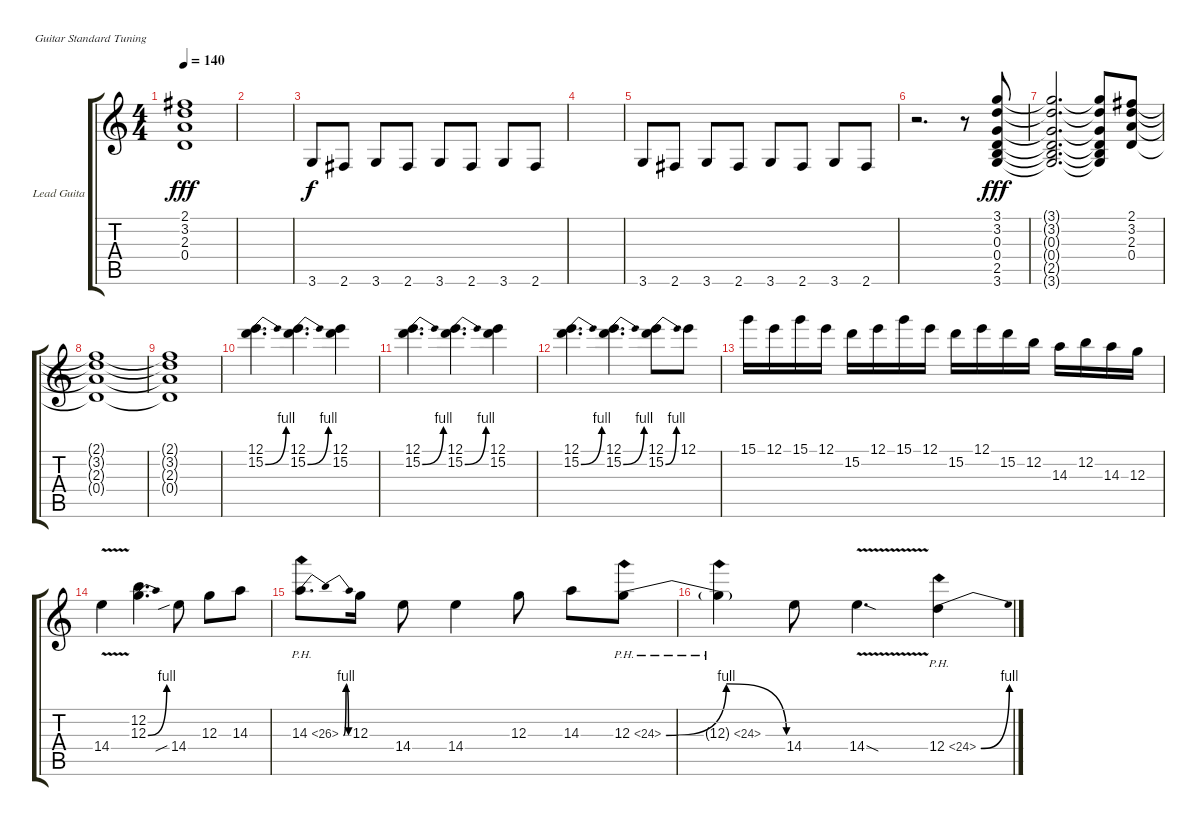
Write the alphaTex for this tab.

\bracketExtendMode groupsimilarinstruments
\firstSystemTrackNameOrientation horizontal
\otherSystemsTrackNameOrientation horizontal
\track ("Lead Guitar" "Lead Guita") {instrument distortionguitar}
\staff {score tabs}
\tuning (E4 B3 G3 D3 A2 E2)
\ts (4 4)
\tempo 140
\clef g2
\ks c
(0.4{t} 2.3{t} 3.2{t} 2.1{t}).1{dy fff} |
|
3.6.8{dy f} 2.6.8 3.6.8 2.6.8 3.6.8 2.6.8 3.6.8 2.6.8 |
|
3.6.8 2.6.8 3.6.8 2.6.8 3.6.8 2.6.8 3.6.8 2.6.8 |
r.2{d} r.8 (3.6 2.5 0.4 0.3 3.2 3.1).8{dy fff} |
(3.6{t} 2.5{t} 0.4{t} 3.1{t} 3.2{t} 0.3{t}).2{d} (2.5{t} 0.4{t} 3.6{t} 0.3{t} 3.2{t} 3.1{t}).8 (0.4 2.3 3.2 2.1).8 |
(0.4{t} 2.3{t} 2.1{t} 3.2{t}).1 |
(0.4{t} 2.3{t} 3.2{t} 2.1{t}).1 |
(15.2{be (bend 0 0 15 4)} 12.1).4{d} (15.2{be (bend 0 0 15 4)} 12.1).4{d} (15.2 12.1).4 |
(15.2{be (bend 0 0 15 4)} 12.1).4{d} (15.2{be (bend 0 0 15 4)} 12.1).4{d} (15.2 12.1).4 |
(15.2{be (bend 0 0 15 4)} 12.1).4{d} (15.2{be (bend 0 0 15 4)} 12.1).4{d} (15.2{be (bend 0 0 15 4)} 12.1).8 12.1.8 |
15.1.16 12.1.16 15.1.16 12.1.16 15.2.16 12.1.16 15.1.16 12.1.16 15.2.16 12.1.16 15.2.16 12.2.16 14.3.16 12.2.16 14.3.16 12.3.16 |
14.4{v}.4 (12.3{be (bend 0 0 15 4)} 12.2).4{d} 14.4{sib}.8 12.3.8 14.3.8 |
14.3{be (bendrelease 0 0 10.2 4 34.8 4 52.8 0) ph 12}.8{d} 12.3.16 14.4.8 14.4.4 12.3.8 14.3.8 12.3{be (bendrelease 0 0 10.2 4 38.4 4 50.4 0) ph 12}.8 |
12.3{ph 12 t}.4 14.4.8 14.4{v sod}.4{d} 12.4{be (bend 0 0 57 4) ph 12}.4
